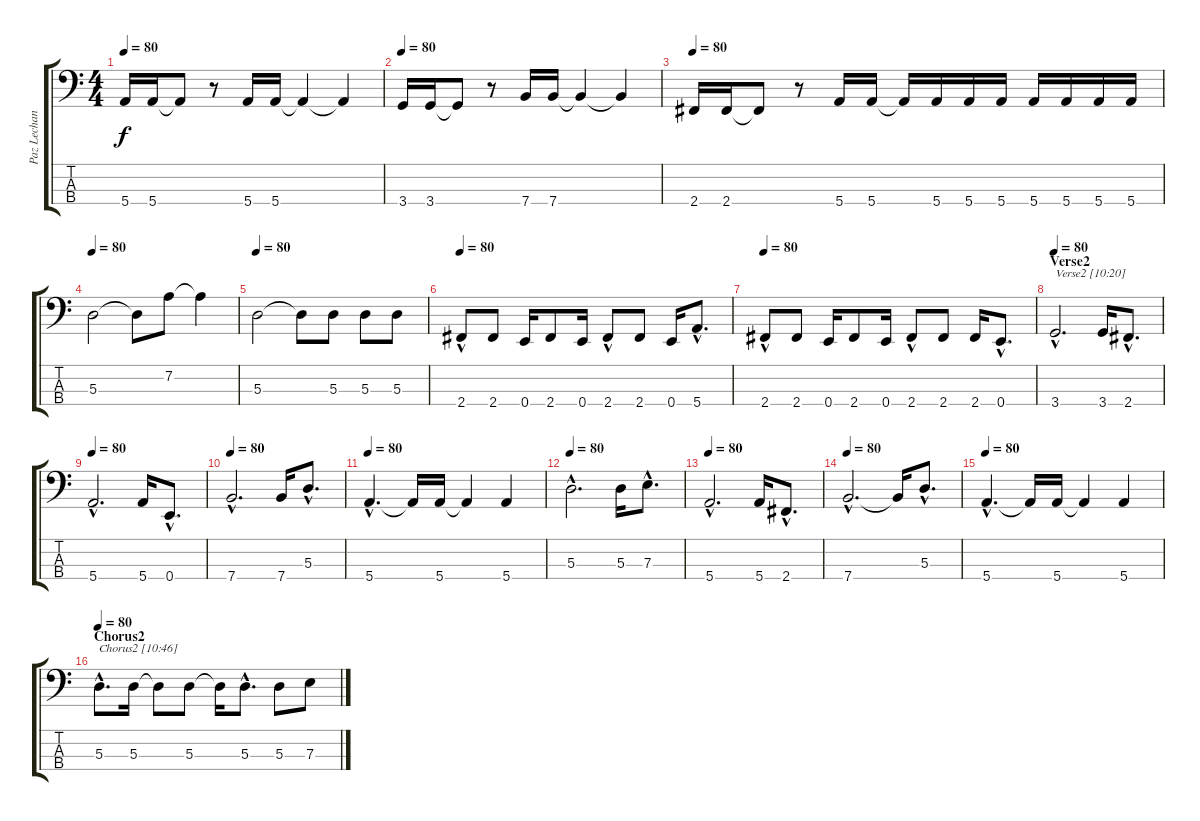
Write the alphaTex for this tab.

\track ("Paz Lechantin" "Paz Lechan") {instrument electricbasspick}
\staff {score tabs}
\tuning (G2 D2 A1 E1) {hide}
\ts (4 4)
\tempo 80
\clef f4
\ks c
5.4.16{dy f} 5.4.16 5.4{t}.8 r.8 5.4.16 5.4.16 5.4{t}.4 5.4{t}.4 |
\tempo 80
3.4.16 3.4.16 3.4{t}.8 r.8 7.4.16 7.4.16 7.4{t}.4 7.4{t}.4 |
\tempo 80
2.4.16 2.4.16 2.4{t}.8 r.8 5.4.16 5.4.16 5.4{t}.16 5.4.16 5.4.16 5.4.16 5.4.16 5.4.16 5.4.16 5.4.16 |
\tempo 80
5.3.2 5.3{t}.8 7.2.8 7.2{t}.4 |
\tempo 80
5.3.2 5.3{t}.8 5.3.8 5.3.8 5.3.8 |
\tempo 80
2.4{hac}.8 2.4.8 0.4.16 2.4.8 0.4.16 2.4{hac}.8 2.4.8 0.4.16 5.4{hac}.8{d} |
\tempo 80
2.4{hac}.8 2.4.8 0.4.16 2.4.8 0.4.16 2.4{hac}.8 2.4.8 2.4.16 0.4{hac}.8{d} |
\section ("" "Verse2 ")
\tempo 80
3.4{hac}.2{d txt "Verse2 [10:20]"} 3.4.16 2.4{hac}.8{d} |
\tempo 80
5.4{hac}.2{d} 5.4.16 0.4{hac}.8{d} |
\tempo 80
7.4{hac}.2{d} 7.4.16 5.3{hac}.8{d} |
\tempo 80
5.4{hac}.4{d} 5.4{t}.16 5.4.16 5.4{t}.4 5.4.4 |
\tempo 80
5.3{hac}.2{d} 5.3.16 7.3{hac}.8{d} |
\tempo 80
5.4{hac}.2{d} 5.4.16 2.4{hac}.8{d} |
\tempo 80
7.4{hac}.2{d} 7.4{t}.16 5.3{hac}.8{d} |
\tempo 80
5.4{hac}.4{d} 5.4{t}.16 5.4.16 5.4{t}.4 5.4.4 |
\section ("" "Chorus2")
\tempo 80
5.3{hac}.8{d txt "Chorus2 [10:46]"} 5.3.16 5.3{t}.8 5.3.8 5.3{t}.16 5.3{hac}.8{d} 5.3.8 7.3.8
